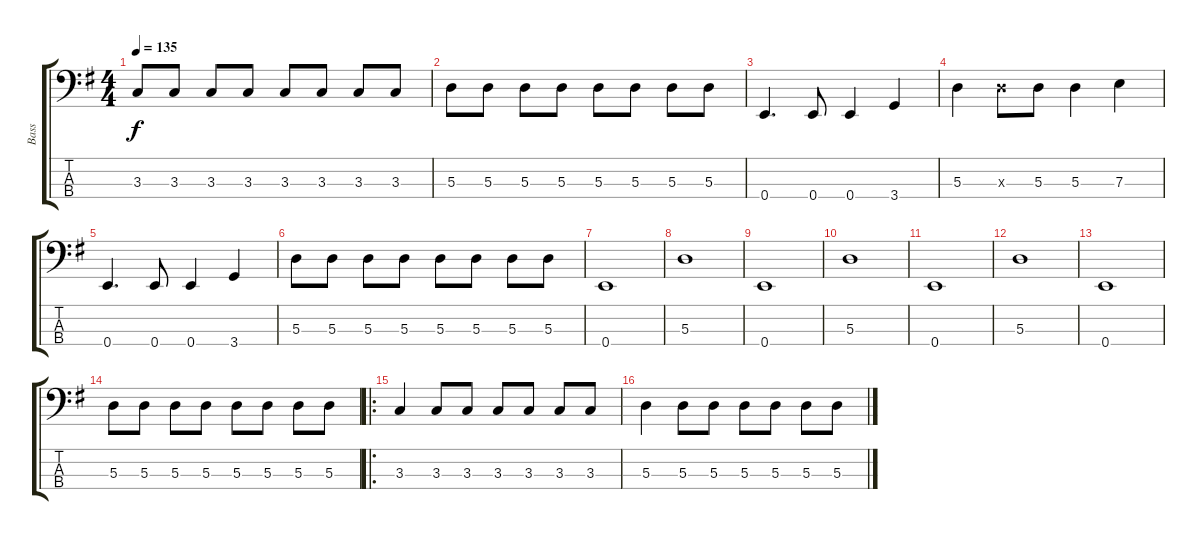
\track ("Bass" "Bass") {instrument electricbasspick}
\staff {score tabs}
\tuning (G2 D2 A1 E1) {hide}
\ts (4 4)
\tempo 135
\clef f4
\ks g
3.3.8{dy f} 3.3.8 3.3.8 3.3.8 3.3.8 3.3.8 3.3.8 3.3.8 |
5.3.8 5.3.8 5.3.8 5.3.8 5.3.8 5.3.8 5.3.8 5.3.8 |
0.4.4{d} 0.4.8 0.4.4 3.4.4 |
5.3.4 5.3{x}.8 5.3.8 5.3.4 7.3.4 |
0.4.4{d} 0.4.8 0.4.4 3.4.4 |
5.3.8 5.3.8 5.3.8 5.3.8 5.3.8 5.3.8 5.3.8 5.3.8 |
0.4.1 |
5.3.1 |
0.4.1 |
5.3.1 |
0.4.1 |
5.3.1 |
0.4.1 |
5.3.8 5.3.8 5.3.8 5.3.8 5.3.8 5.3.8 5.3.8 5.3.8 |
\ro
3.3.4 3.3.8 3.3.8 3.3.8 3.3.8 3.3.8 3.3.8 |
5.3.4 5.3.8 5.3.8 5.3.8 5.3.8 5.3.8 5.3.8
